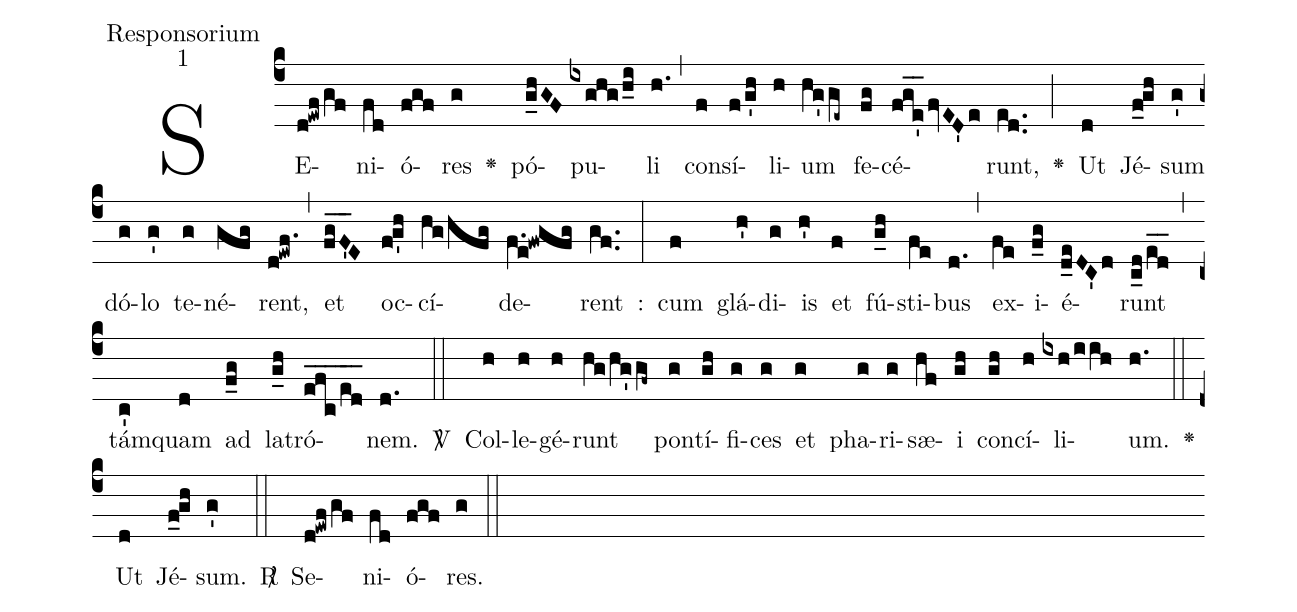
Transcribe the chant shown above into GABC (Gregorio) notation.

office-part:Responsorium;
mode:1;
%%
(c4)
SE(d!ewf/gf)ni(fd)ó(fgf)res(g) <v>\greheightstar</v>()
pó(g_hGF)pu(ixghg/h_i)li(h.) (,)
con(f)sí(f/g'h)li(h)um(hg'ge~) fe(fg)cé(fge'__/fvED'e)runt,(ed..) <v>\greheightstar</v>(;)
Ut(d) Jé(f_0!gh)sum(g') dó(g)lo(g') te(g)né(gfg)rent,(d!ewf.) (,)
et(fgF'__E) oc(f!g'h)cí(hg/hfg)de(f.e!fwgfg)rent(gf..) :(:)
cum(f) glá(h')di(g)is(h') et(f) fú(g_h)sti(fe)bus(d.) (,)
ex(fe)i(f_g)é(d_eDC'd)runt(c_d/e_d_) (,)
tám(c')quam(d) ad(f_g) la(g_h)tró(efc___/e_d_)nem.(d.) <sp>V/</sp>(::)
Col(h)le(h)gé(h)runt(hg/hg'gf~) pon(g)tí(gh)fi(g)ces(g) et(g) pha(g)ri(g)sæ(hf)i(gh) con(gh)cí(h)li(ixh/iih)um.(h.) <v>\greheightstar</v>(::)
Ut(d) Jé(f_0!gh)sum.(g') <sp>R/</sp>(::)
Se(d!ewf/gf)ni(fd)ó(fgf)res.(g) (::)
